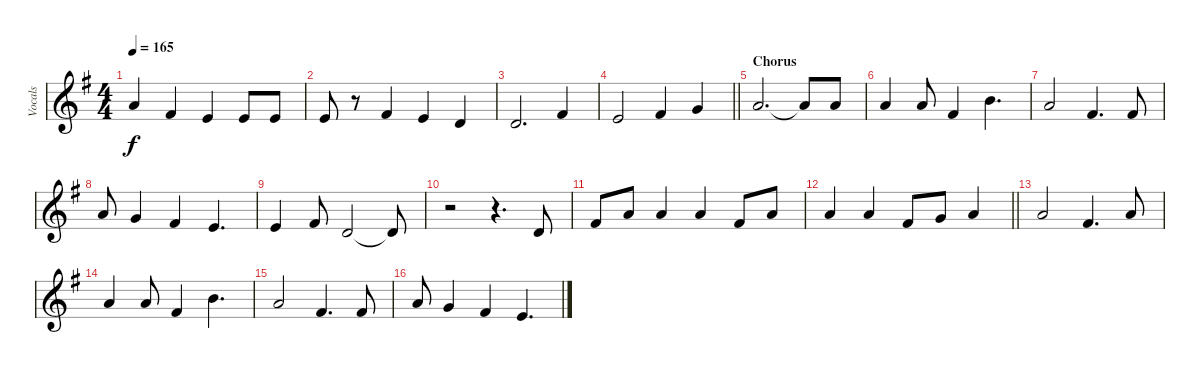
\track ("Vocals" "Vocals") {instrument altosax}
\staff {score}
\tuning (E4 B3 G3 D3 A2 E2) {hide}
\ts (4 4)
\tempo 165
\clef g2
\ks eminor
5.1.4{dy f} 2.1.4 0.1.4 0.1.8 0.1.8 |
0.1.8 r.8 2.1.4 0.1.4 3.2.4 |
3.2.2{d} 7.2.4 |
\barLineRight lightlight
5.2.2 2.1.4 3.1.4 |
\section ("" "Chorus")
5.1.2{d} 5.1{t}.8 5.1.8 |
5.1.4 5.1.8 7.2.4 7.1.4{d} |
5.1.2 2.1.4{d} 2.1.8 |
5.1.8 3.1.4 2.1.4 0.1.4{d} |
0.1.4 2.1.8 3.2.2 3.2{t}.8 |
r.2 r.4{d} 3.2.8 |
7.2.8 5.1.8 5.1.4 5.1.4 7.2.8 5.1.8 |
\barLineRight lightlight
5.1.4 5.1.4 2.1.8 3.1.8 5.1.4 |
5.1.2 2.1.4{d} 5.1.8 |
5.1.4 5.1.8 7.2.4 7.1.4{d} |
5.1.2 2.1.4{d} 2.1.8 |
5.1.8 3.1.4 2.1.4 0.1.4{d}
